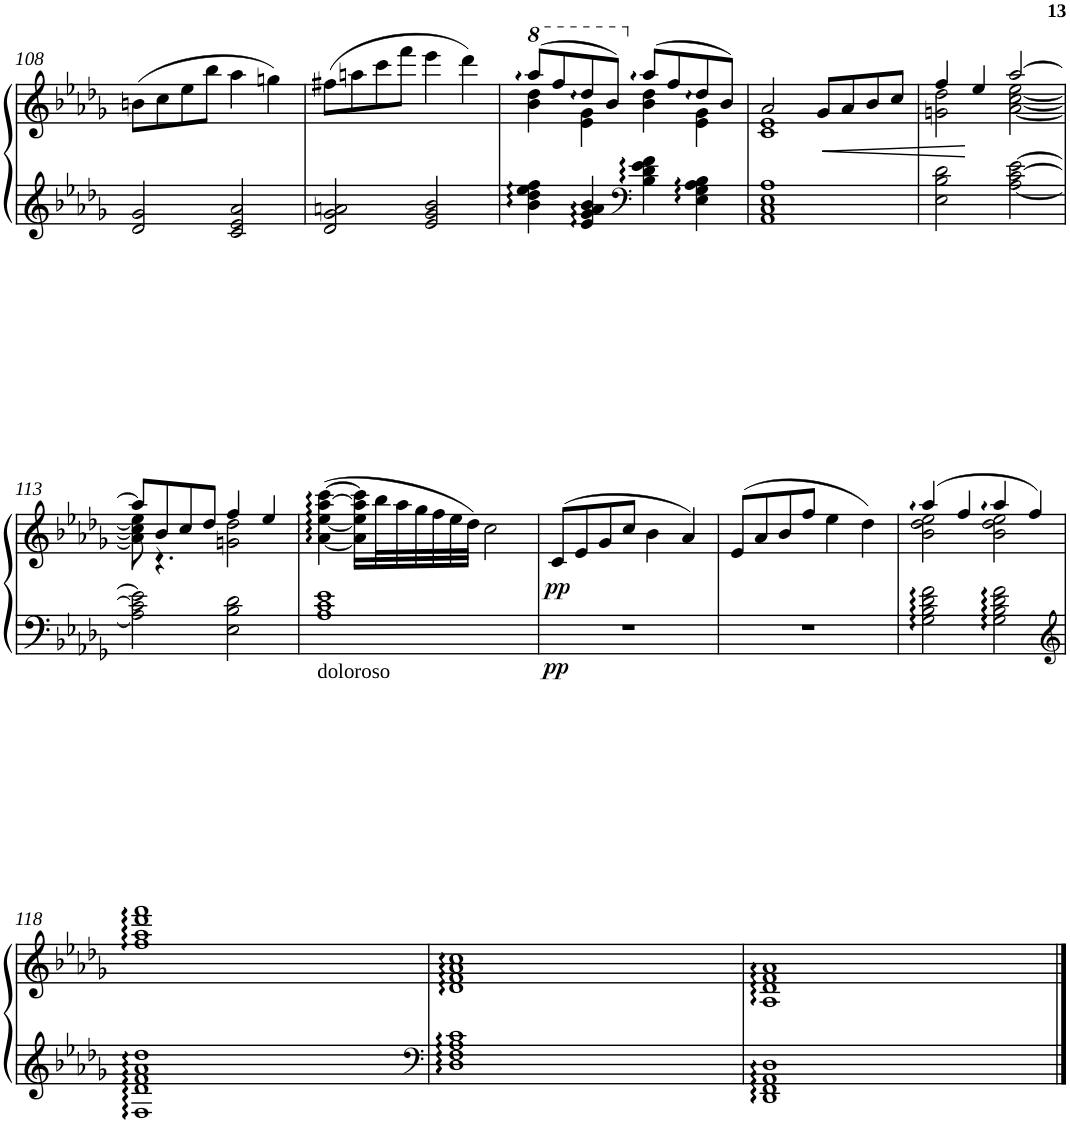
**kern	**kern	**dynam
*part1	*part1	*part1
*staff2	*staff1	*staff1/2
*I"Piano	*	*
*I'Pno	*	*
!!LO:PB:g=z
*clefG2	*clefG2	*
*k[b-e-a-d-g-]	*k[b-e-a-d-g-]	*
*D-:	*D-:	*
*M4/4	*M4/4	*
=108	=108	=108
2d-/ 2g-/	(>8bn\L	.
.	8cc\	.
.	8ee-\	.
.	8bb-\J	.
2c/ 2e-/ 2a-/	4aa-\	.
.	4ggn\)	.
=109	=109	=109
2d-/ 2g-/ 2an/	(>8ff#X\L	.
.	8aan\	.
.	8ccc\	.
.	8fff\J	.
2e-/ 2g-/ 2b-/	4eee-\	.
.	4ddd-\)	.
=110	=110	=110
*	*8va	*
*	*^	*
4b-\:: 4dd-\:: 4ee-\:: 4ff\::	(>8aaa-/L	4bb-\ 4ddd-\	.
.	8fff/	.	.
4e-/:: 4g-/:: 4a-/:: 4b-/::	8ddd-/	4ee-\ 4gg-\	.
.	8bb-/J)	.	.
*clefF4	*	*	*
*	*X8va	*	*
4B-\:: 4d-\:: 4e-\:: 4f\::	(>8aa-/L	4b-\ 4dd-\	.
.	8ff/	.	.
4E-\:: 4G-\:: 4A-\:: 4B-\::	8dd-/	4e-\ 4g-\	.
.	8b-/J)	.	.
=111	=111	=111	=111
1AA- 1C 1E- 1A-	2a-/	1c 1e-	.
.	8g-/L	.	.
!	!	!	!LO:HP:b
.	8a-/	.	<
.	8b-/	.	.
.	8cc/J	.	.
=112	=112	=112	=112
2E-\ 2B-\ 2d-\	4ff/	2gn\ 2dd-\	.
.	4ee-/	.	.
[2A-\ [2c\ [2e-\	[>2aa-/	[<2a-\ [<2cc\ [<2ee-\	[
!!LO:LB:g=z	!!
=113	=113	=113	=113
2A-\] 2c\] 2e-\]	8aa-/L]	8a-\] 8cc\] 8ee-\]	.
.	8b-/	4.r	.
.	8cc/	.	.
.	8dd-/J	.	.
2E-\ 2B-\ 2d-\	4ff/	2gn\ 2dd-\	.
.	4ee-/	.	.
*	*v	*v	*
=114	=114	=114
!LO:TX:b:t=doloroso	!	!
1A- 1c 1e-	(>[4a-\ [4ee-\ [4aa-\ [4ccc\	.
.	16a-\] 16ee-\] 16aa-\] 16ccc\]LL	.
.	32bb-\L	.
.	32aa-\	.
.	32gg-\	.
.	32ff\	.
.	32ee-\	.
.	32dd-\JJJ)	.
.	2cc\	.
=115	=115	=115
!	!	!LO:DY:b=2
!	!	!LO:DY:n=1:b
1r	(>8c/L	pp pp
.	8e-/	.
.	8g-/	.
.	8cc/J	.
.	4b-\	.
.	4a-/)	.
=116	=116	=116
1r	(>8e-/L	.
.	8a-/	.
.	8b-/	.
.	8ff/J	.
.	4ee-\	.
.	4dd-\)	.
=117	=117	=117
*	*^	*
2G-\:: 2B-\:: 2d-\:: 2f\::	(>4aa-/	2b-\ 2dd-\ 2ee-\	.
.	4ff/	.	.
2G-\:: 2B-\:: 2d-\:: 2f\::	4aa-/	2b-\ 2dd-\ 2ee-\	.
.	4ff/)	.	.
*	*v	*v	*
!!LO:LB:g=z
=118	=118	=118
*clefG2	*	*
1F:: 1d-:: 1f:: 1a-:: 1dd-::	1ff 1aa- 1ddd- 1fff	.
=119	=119	=119
*clefF4	*	*
1D-:: 1F:: 1A-:: 1c::	1d- 1f 1a- 1cc	.
=120	=120	=120
1DD-:: 1FF:: 1AA-:: 1D-::	1A- 1d- 1f 1a-	.
==	==	==
*-	*-	*-
